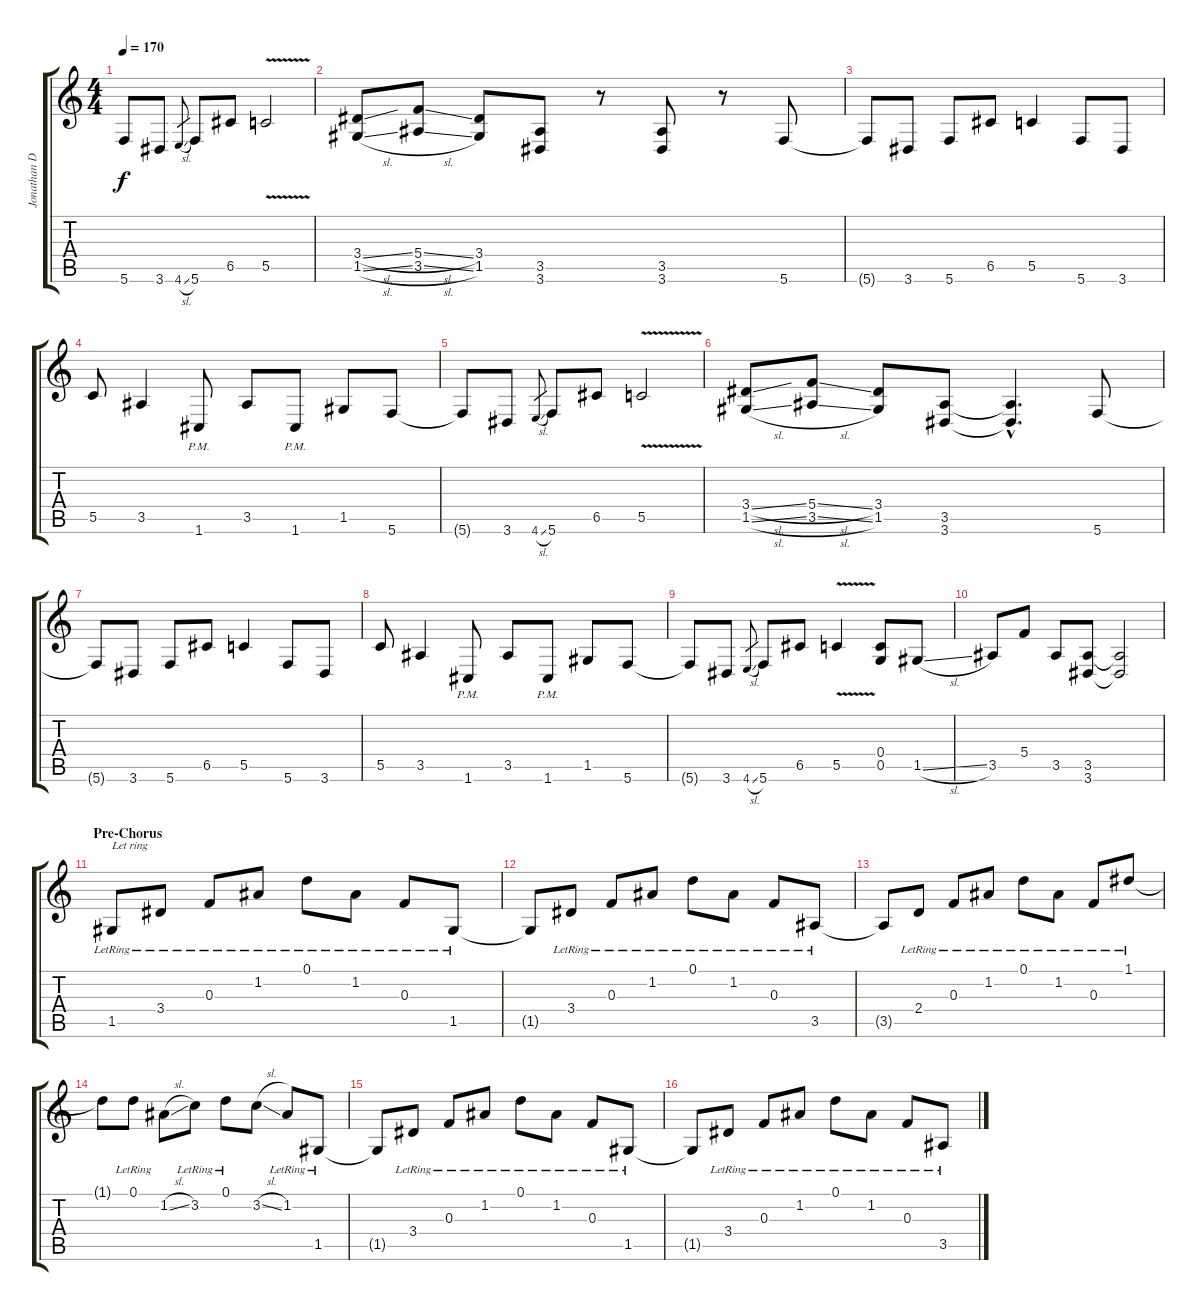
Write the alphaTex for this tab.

\track ("Jonathan Donais" "Jonathan D") {instrument distortionguitar}
\staff {score tabs}
\tuning (D4 A3 F3 C3 G2 C2) {hide}
\ts (4 4)
\tempo 170
\clef g2
\ks c
5.6{t}.8{dy f} 3.6.8 4.6{sl}.8{gr} 5.6.8 6.5.8 5.5{v}.2{instrument guitarharmonics} |
(3.4{sl} 1.5{sl}).8{instrument distortionguitar} (5.4{sl} 3.5{sl}).8 (3.4 1.5).8 (3.5 3.6).8 r.8 (3.5 3.6).8 r.8 5.6.8 |
5.6{t}.8 3.6.8 5.6.8 6.5.8 5.5.4 5.6.8 3.6.8 |
5.5.8 3.5.4 1.6{pm}.8 3.5.8 1.6{pm}.8 1.5.8 5.6.8 |
5.6{t}.8 3.6.8 4.6{sl}.8{gr} 5.6.8 6.5.8 5.5{v}.2 |
(3.4{sl} 1.5{sl}).8 (5.4{sl} 3.5{sl}).8 (3.4 1.5).8 (3.5 3.6).8 (3.5{hac t} 3.6{hac t}).4{d} 5.6.8 |
5.6{t}.8 3.6.8 5.6.8 6.5.8 5.5.4 5.6.8 3.6.8 |
5.5.8 3.5.4 1.6{pm}.8 3.5.8 1.6{pm}.8 1.5.8 5.6.8 |
5.6{t}.8 3.6.8 4.6{sl}.8{gr} 5.6.8 6.5.8 5.5{v}.4{instrument guitarharmonics} (0.4 0.5).8{instrument distortionguitar} 1.5{sl}.8 |
3.5.8 5.4.8 3.5.8 (3.5 3.6).8 (3.5{t} 3.6{t}).2 |
\section ("" "Pre-Chorus")
1.5{lr}.8{txt "Let ring" instrument electricguitarclean} 3.4{lr}.8 0.3{lr}.8 1.2{lr}.8 0.1{lr}.8 1.2{lr}.8 0.3{lr}.8 1.5{lr}.8 |
1.5{t}.8 3.4{lr}.8 0.3{lr}.8 1.2{lr}.8 0.1{lr}.8 1.2{lr}.8 0.3{lr}.8 3.5{lr}.8 |
3.5{t}.8 2.4{lr}.8 0.3{lr}.8 1.2{lr}.8 0.1{lr}.8 1.2{lr}.8 0.3{lr}.8 1.1{lr}.8 |
1.1{t}.8 0.1{lr}.8 1.2{sl}.8 3.2{lr}.8 0.1{lr}.8 3.2{sl}.8 1.2{lr}.8 1.5{lr}.8 |
1.5{t}.8 3.4{lr}.8 0.3{lr}.8 1.2{lr}.8 0.1{lr}.8 1.2{lr}.8 0.3{lr}.8 1.5{lr}.8 |
1.5{t}.8 3.4{lr}.8 0.3{lr}.8 1.2{lr}.8 0.1{lr}.8 1.2{lr}.8 0.3{lr}.8 3.5{lr}.8
